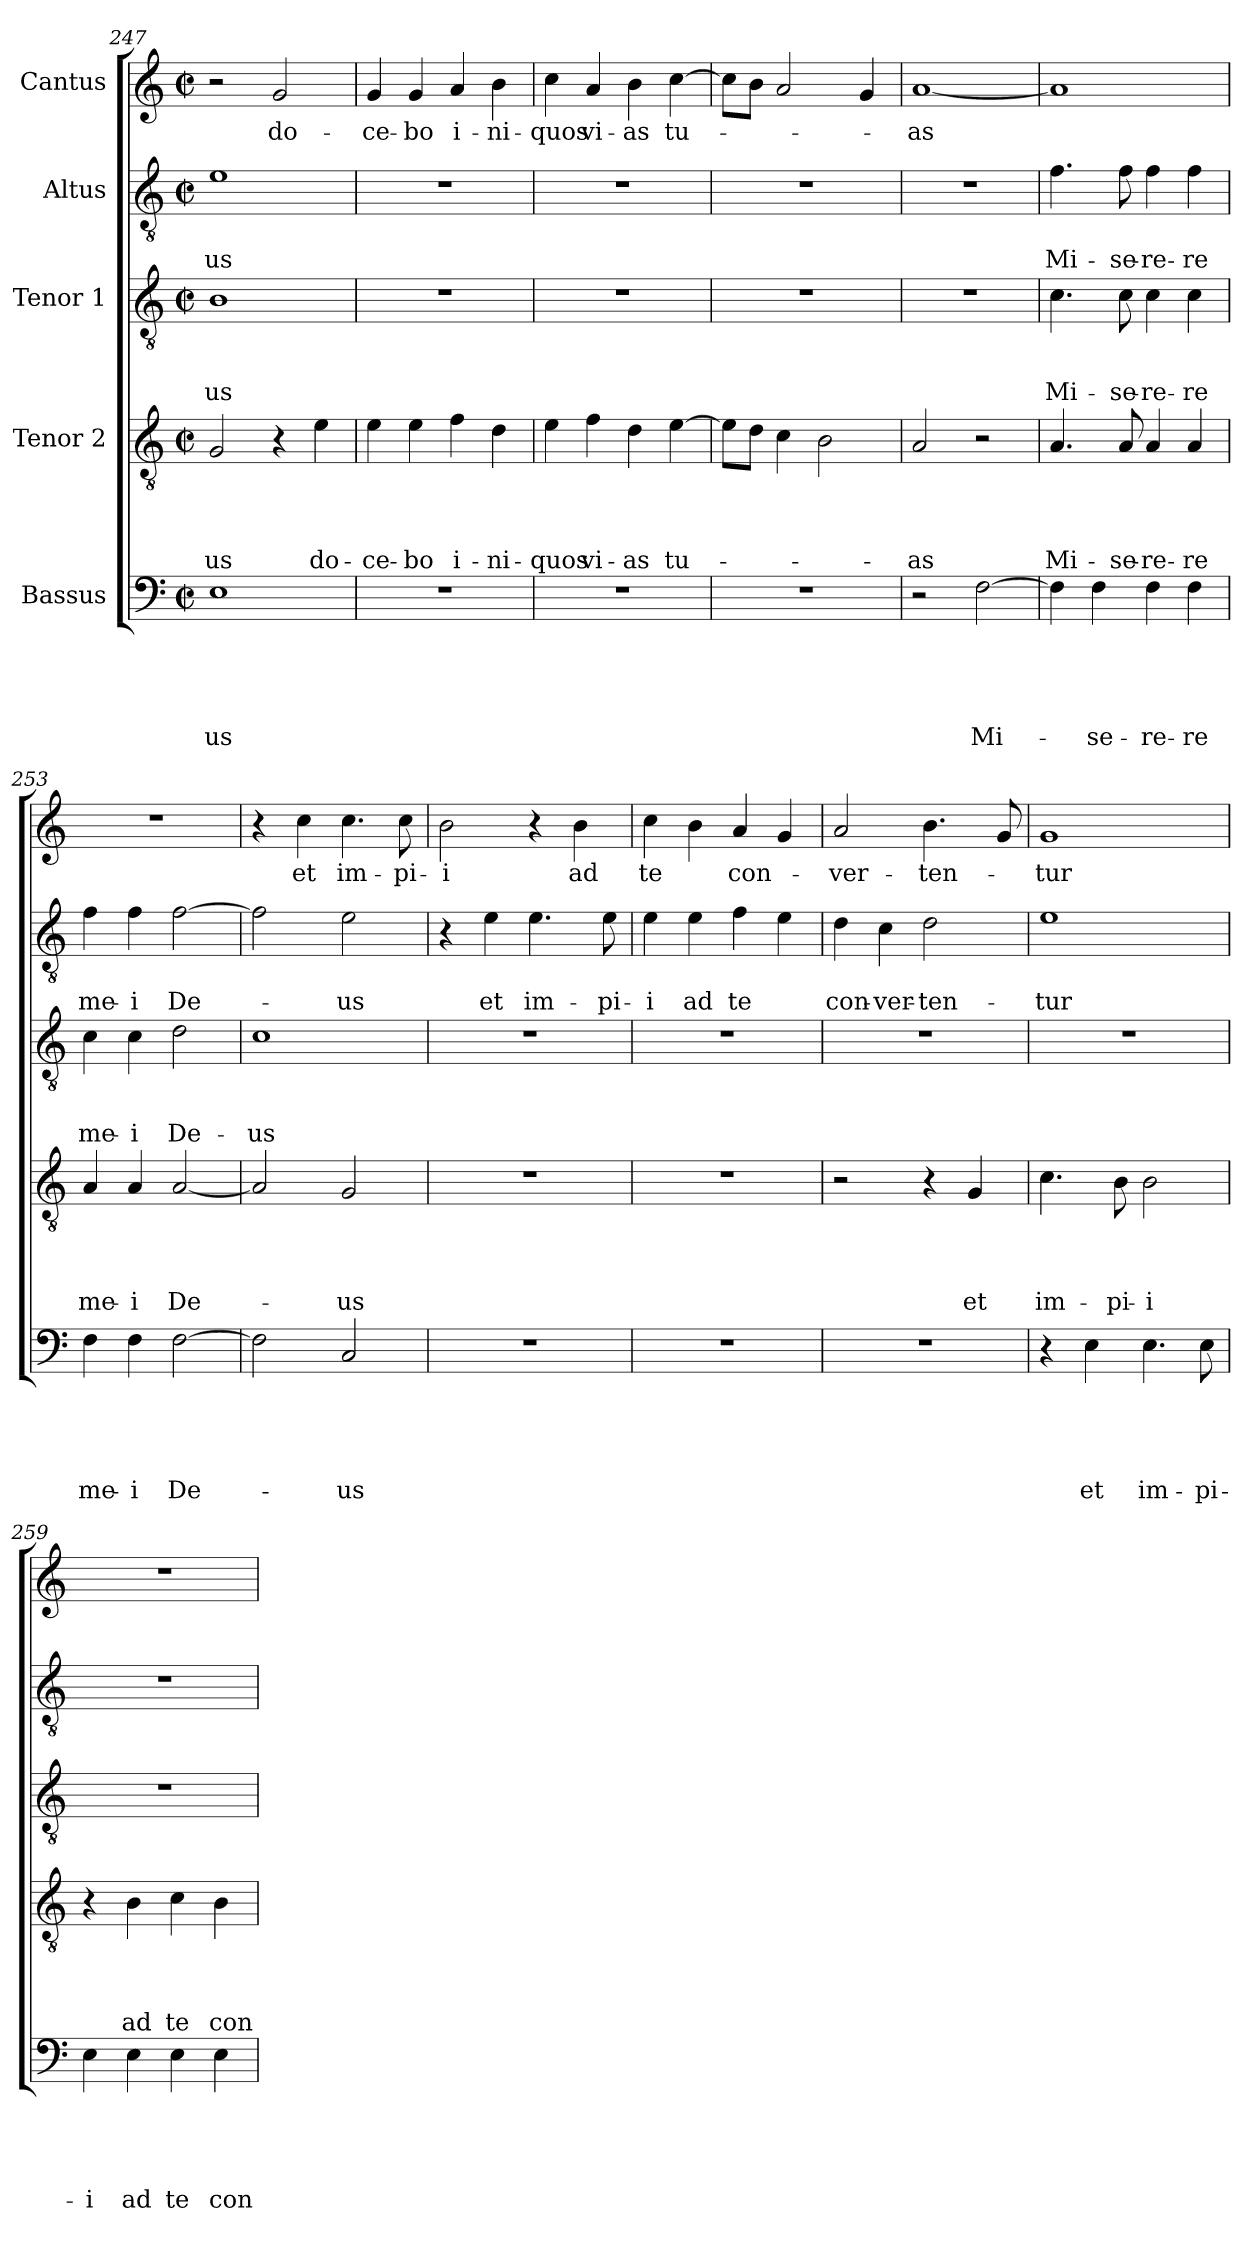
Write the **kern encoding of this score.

**kern	**text	**text	**text	**text	**text	**kern	**text	**text	**text	**text	**kern	**text	**text	**text	**kern	**text	**text	**kern	**text
*part5	*part5	*part5	*part5	*part5	*part5	*part4	*part4	*part4	*part4	*part4	*part3	*part3	*part3	*part3	*part2	*part2	*part2	*part1	*part1
*staff5	*staff5	*staff5	*staff5	*staff5	*staff5	*staff4	*staff4	*staff4	*staff4	*staff4	*staff3	*staff3	*staff3	*staff3	*staff2	*staff2	*staff2	*staff1	*staff1
*I"Bassus	*	*	*	*	*	*I"Tenor 2	*	*	*	*	*I"Tenor 1	*	*	*	*I"Altus	*	*	*I"Cantus	*
*clefF4	*	*	*	*	*	*clefGv2	*	*	*	*	*clefGv2	*	*	*	*clefGv2	*	*	*clefG2	*
*k[]	*	*	*	*	*	*k[]	*	*	*	*	*k[]	*	*	*	*k[]	*	*	*k[]	*
*C:	*	*	*	*	*	*C:	*	*	*	*	*C:	*	*	*	*C:	*	*	*C:	*
*M2/2	*	*	*	*	*	*M2/2	*	*	*	*	*M2/2	*	*	*	*M2/2	*	*	*M2/2	*
*met(c|)	*	*	*	*	*	*met(c|)	*	*	*	*	*met(c|)	*	*	*	*met(c|)	*	*	*met(c|)	*
=247	=247	=247	=247	=247	=247	=247	=247	=247	=247	=247	=247	=247	=247	=247	=247	=247	=247	=247	=247
!	!	!	!	!	!LO:LY:b	!	!	!	!	!LO:LY:b	!	!	!	!LO:LY:b	!	!	!LO:LY:b	!	!
1E	.	.	.	.	-us	2G/	.	.	.	-us	1B	.	.	-us	1e	.	-us	2r	.
!	!	!	!	!	!	!	!	!	!	!	!	!	!	!	!	!	!	!	!LO:LY:b
.	.	.	.	.	.	4r	.	.	.	.	.	.	.	.	.	.	.	2g/	do-
!	!	!	!	!	!	!	!	!	!	!LO:LY:b	!	!	!	!	!	!	!	!	!
.	.	.	.	.	.	4e\	.	.	.	do-	.	.	.	.	.	.	.	.	.
!!LO:LB:g=z
=248	=248	=248	=248	=248	=248	=248	=248	=248	=248	=248	=248	=248	=248	=248	=248	=248	=248	=248	=248
!	!	!	!	!	!	!	!	!	!	!LO:LY:b	!	!	!	!	!	!	!	!	!LO:LY:b
1r	.	.	.	.	.	4e\	.	.	.	-ce-	1r	.	.	.	1r	.	.	4g/	-ce-
!	!	!	!	!	!	!	!	!	!	!LO:LY:b	!	!	!	!	!	!	!	!	!LO:LY:b
.	.	.	.	.	.	4e\	.	.	.	-bo	.	.	.	.	.	.	.	4g/	-bo
!	!	!	!	!	!	!	!	!	!	!LO:LY:b	!	!	!	!	!	!	!	!	!LO:LY:b
.	.	.	.	.	.	4f\	.	.	.	i-	.	.	.	.	.	.	.	4a/	i-
!	!	!	!	!	!	!	!	!	!	!LO:LY:b	!	!	!	!	!	!	!	!	!LO:LY:b
.	.	.	.	.	.	4d\	.	.	.	-ni-	.	.	.	.	.	.	.	4b\	-ni-
=249	=249	=249	=249	=249	=249	=249	=249	=249	=249	=249	=249	=249	=249	=249	=249	=249	=249	=249	=249
!	!	!	!	!	!	!	!	!	!	!LO:LY:b	!	!	!	!	!	!	!	!	!LO:LY:b
1r	.	.	.	.	.	4e\	.	.	.	-quos	1r	.	.	.	1r	.	.	4cc\	-quos
!	!	!	!	!	!	!	!	!	!	!LO:LY:b	!	!	!	!	!	!	!	!	!LO:LY:b
.	.	.	.	.	.	4f\	.	.	.	vi-	.	.	.	.	.	.	.	4a/	vi-
!	!	!	!	!	!	!	!	!	!	!LO:LY:b	!	!	!	!	!	!	!	!	!LO:LY:b
.	.	.	.	.	.	4d\	.	.	.	-as	.	.	.	.	.	.	.	4b\	-as
!	!	!	!	!	!	!	!	!	!	!LO:LY:b	!	!	!	!	!	!	!	!	!LO:LY:b
.	.	.	.	.	.	[4e\	.	.	.	tu-	.	.	.	.	.	.	.	[4cc\	tu-
=250	=250	=250	=250	=250	=250	=250	=250	=250	=250	=250	=250	=250	=250	=250	=250	=250	=250	=250	=250
1r	.	.	.	.	.	8e\L]	.	.	.	.	1r	.	.	.	1r	.	.	8cc\L]	.
.	.	.	.	.	.	8d\J	.	.	.	.	.	.	.	.	.	.	.	8b\J	.
.	.	.	.	.	.	4c\	.	.	.	.	.	.	.	.	.	.	.	2a/	.
.	.	.	.	.	.	2B\	.	.	.	.	.	.	.	.	.	.	.	.	.
.	.	.	.	.	.	.	.	.	.	.	.	.	.	.	.	.	.	4g/	.
=251	=251	=251	=251	=251	=251	=251	=251	=251	=251	=251	=251	=251	=251	=251	=251	=251	=251	=251	=251
!	!	!	!	!	!	!	!	!	!	!LO:LY:b	!	!	!	!	!	!	!	!	!LO:LY:b
2r	.	.	.	.	.	2A/	.	.	.	-as	1r	.	.	.	1r	.	.	[1a	-as
!	!	!	!	!	!LO:LY:b	!	!	!	!	!	!	!	!	!	!	!	!	!	!
[2F\	.	.	.	.	Mi-	2r	.	.	.	.	.	.	.	.	.	.	.	.	.
=252	=252	=252	=252	=252	=252	=252	=252	=252	=252	=252	=252	=252	=252	=252	=252	=252	=252	=252	=252
!	!	!	!	!	!	!	!	!	!	!LO:LY:b	!	!	!	!LO:LY:b	!	!	!LO:LY:b	!	!
4F\]	.	.	.	.	.	4.A/	.	.	.	Mi-	4.c\	.	.	Mi-	4.f\	.	Mi-	1a]	.
!	!	!	!	!	!LO:LY:b	!	!	!	!	!	!	!	!	!	!	!	!	!	!
4F\	.	.	.	.	-se-	.	.	.	.	.	.	.	.	.	.	.	.	.	.
!	!	!	!	!	!	!	!	!	!	!LO:LY:b	!	!	!	!LO:LY:b	!	!	!LO:LY:b	!	!
.	.	.	.	.	.	8A/	.	.	.	-se-	8c\	.	.	-se-	8f\	.	-se-	.	.
!	!	!	!	!	!LO:LY:b	!	!	!	!	!LO:LY:b	!	!	!	!LO:LY:b	!	!	!LO:LY:b	!	!
4F\	.	.	.	.	-re-	4A/	.	.	.	-re-	4c\	.	.	-re-	4f\	.	-re-	.	.
!	!	!	!	!	!LO:LY:b	!	!	!	!	!LO:LY:b	!	!	!	!LO:LY:b	!	!	!LO:LY:b	!	!
4F\	.	.	.	.	-re	4A/	.	.	.	-re	4c\	.	.	-re	4f\	.	-re	.	.
=253	=253	=253	=253	=253	=253	=253	=253	=253	=253	=253	=253	=253	=253	=253	=253	=253	=253	=253	=253
!	!	!	!	!	!LO:LY:b	!	!	!	!	!LO:LY:b	!	!	!	!LO:LY:b	!	!	!LO:LY:b	!	!
4F\	.	.	.	.	me-	4A/	.	.	.	me-	4c\	.	.	me-	4f\	.	me-	1r	.
!	!	!	!	!	!LO:LY:b	!	!	!	!	!LO:LY:b	!	!	!	!LO:LY:b	!	!	!LO:LY:b	!	!
4F\	.	.	.	.	-i	4A/	.	.	.	-i	4c\	.	.	-i	4f\	.	-i	.	.
!	!	!	!	!	!LO:LY:b	!	!	!	!	!LO:LY:b	!	!	!	!LO:LY:b	!	!	!LO:LY:b	!	!
[2F\	.	.	.	.	De-	[2A/	.	.	.	De-	2d\	.	.	De-	[2f\	.	De-	.	.
!!LO:LB:g=z
=254	=254	=254	=254	=254	=254	=254	=254	=254	=254	=254	=254	=254	=254	=254	=254	=254	=254	=254	=254
!	!	!	!	!	!	!	!	!	!	!	!	!	!	!LO:LY:b	!	!	!	!	!
2F\]	.	.	.	.	.	2A/]	.	.	.	.	1c	.	.	-us	2f\]	.	.	4r	.
!	!	!	!	!	!	!	!	!	!	!	!	!	!	!	!	!	!	!	!LO:LY:b
.	.	.	.	.	.	.	.	.	.	.	.	.	.	.	.	.	.	4cc\	et
!	!	!	!	!	!LO:LY:b	!	!	!	!	!LO:LY:b	!	!	!	!	!	!	!LO:LY:b	!	!LO:LY:b
2C/	.	.	.	.	-us	2G/	.	.	.	-us	.	.	.	.	2e\	.	-us	4.cc\	im-
!	!	!	!	!	!	!	!	!	!	!	!	!	!	!	!	!	!	!	!LO:LY:b
.	.	.	.	.	.	.	.	.	.	.	.	.	.	.	.	.	.	8cc\	-pi-
=255	=255	=255	=255	=255	=255	=255	=255	=255	=255	=255	=255	=255	=255	=255	=255	=255	=255	=255	=255
!	!	!	!	!	!	!	!	!	!	!	!	!	!	!	!	!	!	!	!LO:LY:b
1r	.	.	.	.	.	1r	.	.	.	.	1r	.	.	.	4r	.	.	2b\	-i
!	!	!	!	!	!	!	!	!	!	!	!	!	!	!	!	!	!LO:LY:b	!	!
.	.	.	.	.	.	.	.	.	.	.	.	.	.	.	4e\	.	et	.	.
!	!	!	!	!	!	!	!	!	!	!	!	!	!	!	!	!	!LO:LY:b	!	!
.	.	.	.	.	.	.	.	.	.	.	.	.	.	.	4.e\	.	im-	4r	.
!	!	!	!	!	!	!	!	!	!	!	!	!	!	!	!	!	!	!	!LO:LY:b
.	.	.	.	.	.	.	.	.	.	.	.	.	.	.	.	.	.	4b\	ad
!	!	!	!	!	!	!	!	!	!	!	!	!	!	!	!	!	!LO:LY:b	!	!
.	.	.	.	.	.	.	.	.	.	.	.	.	.	.	8e\	.	-pi-	.	.
=256	=256	=256	=256	=256	=256	=256	=256	=256	=256	=256	=256	=256	=256	=256	=256	=256	=256	=256	=256
!	!	!	!	!	!	!	!	!	!	!	!	!	!	!	!	!	!LO:LY:b	!	!LO:LY:b
1r	.	.	.	.	.	1r	.	.	.	.	1r	.	.	.	4e\	.	-i	4cc\	te
!	!	!	!	!	!	!	!	!	!	!	!	!	!	!	!	!	!LO:LY:b	!	!
.	.	.	.	.	.	.	.	.	.	.	.	.	.	.	4e\	.	ad	4b\	.
!	!	!	!	!	!	!	!	!	!	!	!	!	!	!	!	!	!LO:LY:b	!	!LO:LY:b
.	.	.	.	.	.	.	.	.	.	.	.	.	.	.	4f\	.	te	4a/	con-
.	.	.	.	.	.	.	.	.	.	.	.	.	.	.	4e\	.	.	4g/	.
=257	=257	=257	=257	=257	=257	=257	=257	=257	=257	=257	=257	=257	=257	=257	=257	=257	=257	=257	=257
!	!	!	!	!	!	!	!	!	!	!	!	!	!	!	!	!	!LO:LY:b	!	!LO:LY:b
1r	.	.	.	.	.	2r	.	.	.	.	1r	.	.	.	4d\	.	con-	2a/	-ver-
!	!	!	!	!	!	!	!	!	!	!	!	!	!	!	!	!	!LO:LY:b	!	!
.	.	.	.	.	.	.	.	.	.	.	.	.	.	.	4c\	.	-ver-	.	.
!	!	!	!	!	!	!	!	!	!	!	!	!	!	!	!	!	!LO:LY:b	!	!LO:LY:b
.	.	.	.	.	.	4r	.	.	.	.	.	.	.	.	2d\	.	-ten-	4.b\	-ten-
!	!	!	!	!	!	!	!	!	!	!LO:LY:b	!	!	!	!	!	!	!	!	!
.	.	.	.	.	.	4G/	.	.	.	et	.	.	.	.	.	.	.	.	.
.	.	.	.	.	.	.	.	.	.	.	.	.	.	.	.	.	.	8g/	.
=258	=258	=258	=258	=258	=258	=258	=258	=258	=258	=258	=258	=258	=258	=258	=258	=258	=258	=258	=258
!	!	!	!	!	!	!	!	!	!	!LO:LY:b	!	!	!	!	!	!	!LO:LY:b	!	!LO:LY:b
4r	.	.	.	.	.	4.c\	.	.	.	im-	1r	.	.	.	1e	.	-tur	1g	-tur
!	!	!	!	!	!LO:LY:b	!	!	!	!	!	!	!	!	!	!	!	!	!	!
4E\	.	.	.	.	et	.	.	.	.	.	.	.	.	.	.	.	.	.	.
!	!	!	!	!	!	!	!	!	!	!LO:LY:b	!	!	!	!	!	!	!	!	!
.	.	.	.	.	.	8B\	.	.	.	-pi-	.	.	.	.	.	.	.	.	.
!	!	!	!	!	!LO:LY:b	!	!	!	!	!LO:LY:b	!	!	!	!	!	!	!	!	!
4.E\	.	.	.	.	im-	2B\	.	.	.	-i	.	.	.	.	.	.	.	.	.
!	!	!	!	!	!LO:LY:b	!	!	!	!	!	!	!	!	!	!	!	!	!	!
8E\	.	.	.	.	-pi-	.	.	.	.	.	.	.	.	.	.	.	.	.	.
=259	=259	=259	=259	=259	=259	=259	=259	=259	=259	=259	=259	=259	=259	=259	=259	=259	=259	=259	=259
!	!	!	!	!	!LO:LY:b	!	!	!	!	!	!	!	!	!	!	!	!	!	!
4E\	.	.	.	.	-i	4r	.	.	.	.	1r	.	.	.	1r	.	.	1r	.
!	!	!	!	!	!LO:LY:b	!	!	!	!	!LO:LY:b	!	!	!	!	!	!	!	!	!
4E\	.	.	.	.	ad	4B\	.	.	.	ad	.	.	.	.	.	.	.	.	.
!	!	!	!	!	!LO:LY:b	!	!	!	!	!LO:LY:b	!	!	!	!	!	!	!	!	!
4E\	.	.	.	.	te	4c\	.	.	.	te	.	.	.	.	.	.	.	.	.
!	!	!	!	!	!LO:LY:b	!	!	!	!	!LO:LY:b	!	!	!	!	!	!	!	!	!
4E\	.	.	.	.	con-	4B\	.	.	.	con-	.	.	.	.	.	.	.	.	.
=	=	=	=	=	=	=	=	=	=	=	=	=	=	=	=	=	=	=	=
*-	*-	*-	*-	*-	*-	*-	*-	*-	*-	*-	*-	*-	*-	*-	*-	*-	*-	*-	*-
